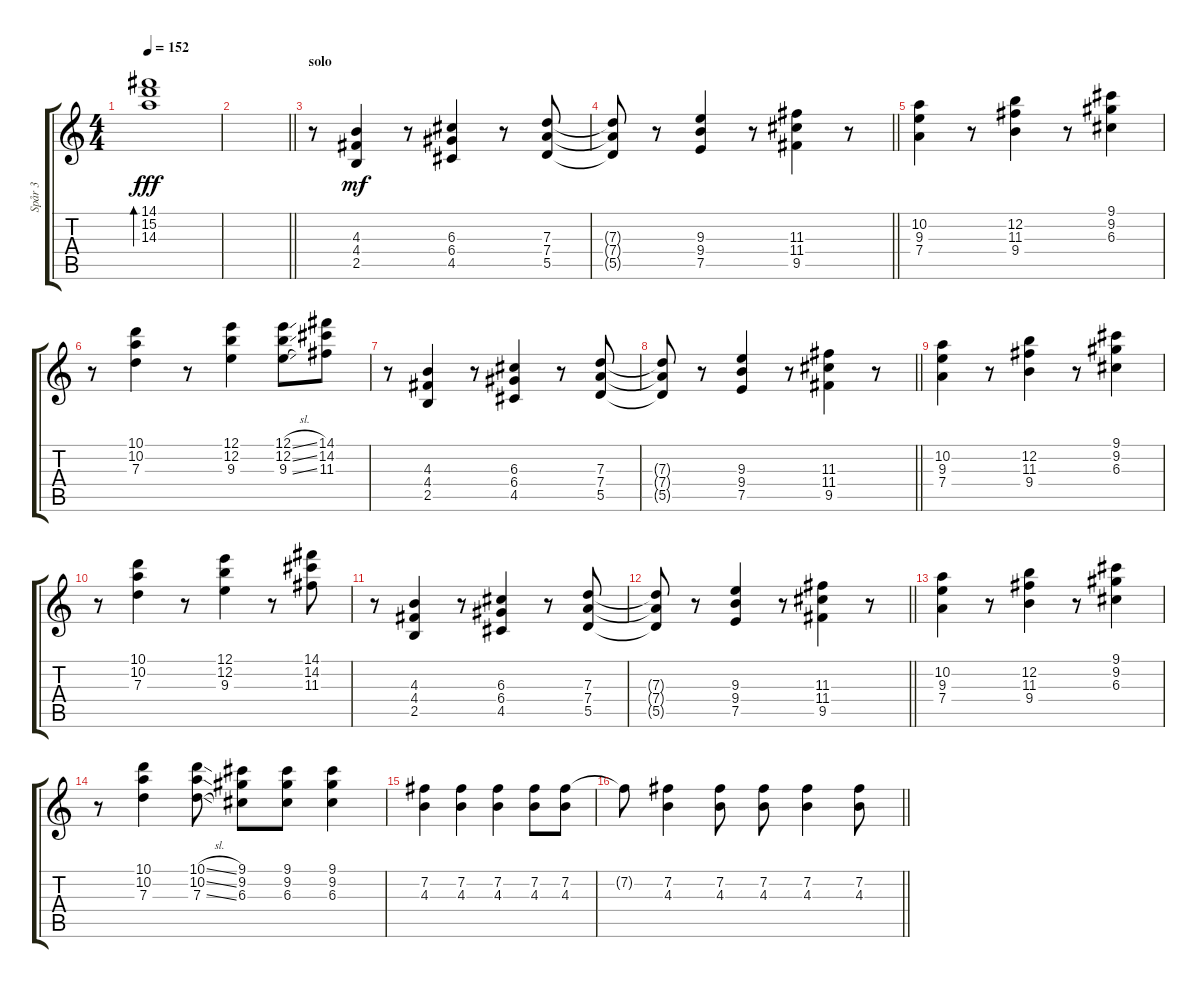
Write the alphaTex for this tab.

\track ("Spår 3" "Spår 3") {instrument electricguitarjazz}
\staff {score tabs}
\tuning (E4 B3 G3 D3 A2 E2) {hide}
\ts (4 4)
\tempo 152
\clef g2
\ks c
(14.1 15.2 14.3).1{bd 480 dy fff} |
\barLineRight lightlight
|
\section ("" "solo")
r.8 (4.3 4.4 2.5).4{dy mf volume 8 balance 8} r.8 (6.3 6.4 4.5).4 r.8 (7.3 7.4 5.5).8 |
\barLineRight lightlight
(7.3{t} 7.4{t} 5.5{t}).8 r.8 (9.3 9.4 7.5).4 r.8 (11.3 11.4 9.5).4 r.8 |
(10.2 9.3 7.4).4 r.8 (12.2 11.3 9.4).4 r.8 (9.1 9.2 6.3).4 |
r.8 (10.1 10.2 7.3).4 r.8 (12.1 12.2 9.3).4 (12.1{sl} 12.2{sl} 9.3{sl}).8 (14.1 14.2 11.3).8 |
r.8 (4.3 4.4 2.5).4{volume 8 balance 8} r.8 (6.3 6.4 4.5).4 r.8 (7.3 7.4 5.5).8 |
\barLineRight lightlight
(7.3{t} 7.4{t} 5.5{t}).8 r.8 (9.3 9.4 7.5).4 r.8 (11.3 11.4 9.5).4 r.8 |
(10.2 9.3 7.4).4 r.8 (12.2 11.3 9.4).4 r.8 (9.1 9.2 6.3).4 |
r.8 (10.1 10.2 7.3).4 r.8 (12.1 12.2 9.3).4 r.8 (14.1 14.2 11.3).8 |
r.8 (4.3 4.4 2.5).4{volume 8 balance 8} r.8 (6.3 6.4 4.5).4 r.8 (7.3 7.4 5.5).8 |
\barLineRight lightlight
(7.3{t} 7.4{t} 5.5{t}).8 r.8 (9.3 9.4 7.5).4 r.8 (11.3 11.4 9.5).4 r.8 |
(10.2 9.3 7.4).4 r.8 (12.2 11.3 9.4).4 r.8 (9.1 9.2 6.3).4 |
r.8 (10.1 10.2 7.3).4 (10.1{sl} 10.2{sl} 7.3{sl}).8 (9.1 9.2 6.3).8 (9.1 9.2 6.3).8 (9.1 9.2 6.3).4 |
(7.2 4.3).4 (7.2 4.3).4 (7.2 4.3).4 (7.2 4.3).8 (7.2 4.3).8 |
\barLineRight lightlight
7.2{t}.8 (7.2 4.3).4 (7.2 4.3).8 (7.2 4.3).8 (7.2 4.3).4 (7.2 4.3).8
